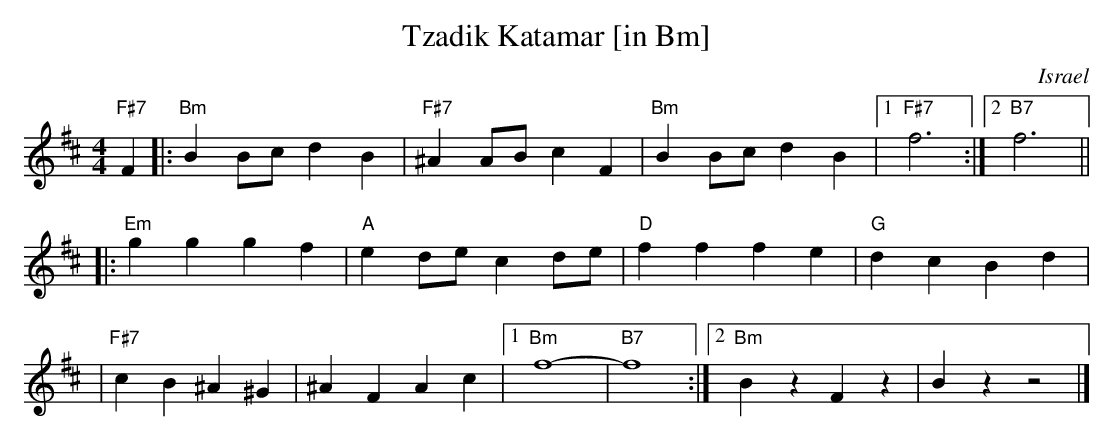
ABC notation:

X:1
T: Tzadik Katamar [in Bm]
O: Israel
M: 4/4
L: 1/8
K: Bm
"F#7"F2 \
|: "Bm"B2 Bc d2 B2 | "F#7"^A2 AB c2 F2 | "Bm"B2 Bc d2 B2 |1 "F#7"f6 :|2 "B7"f6 ||
|: "Em"g2 g2 g2 f2 | "A"e2 de c2 de | "D"f2 f2 f2 e2 | "G"d2 c2 B2 d2 |
| "F#7"c2 B2 ^A2 ^G2 | ^A2 F2 A2 c2 |1 "Bm"f8- | "B7"f8 :|2 "Bm"B2z2 F2z2 | B2z2 z4 |]
